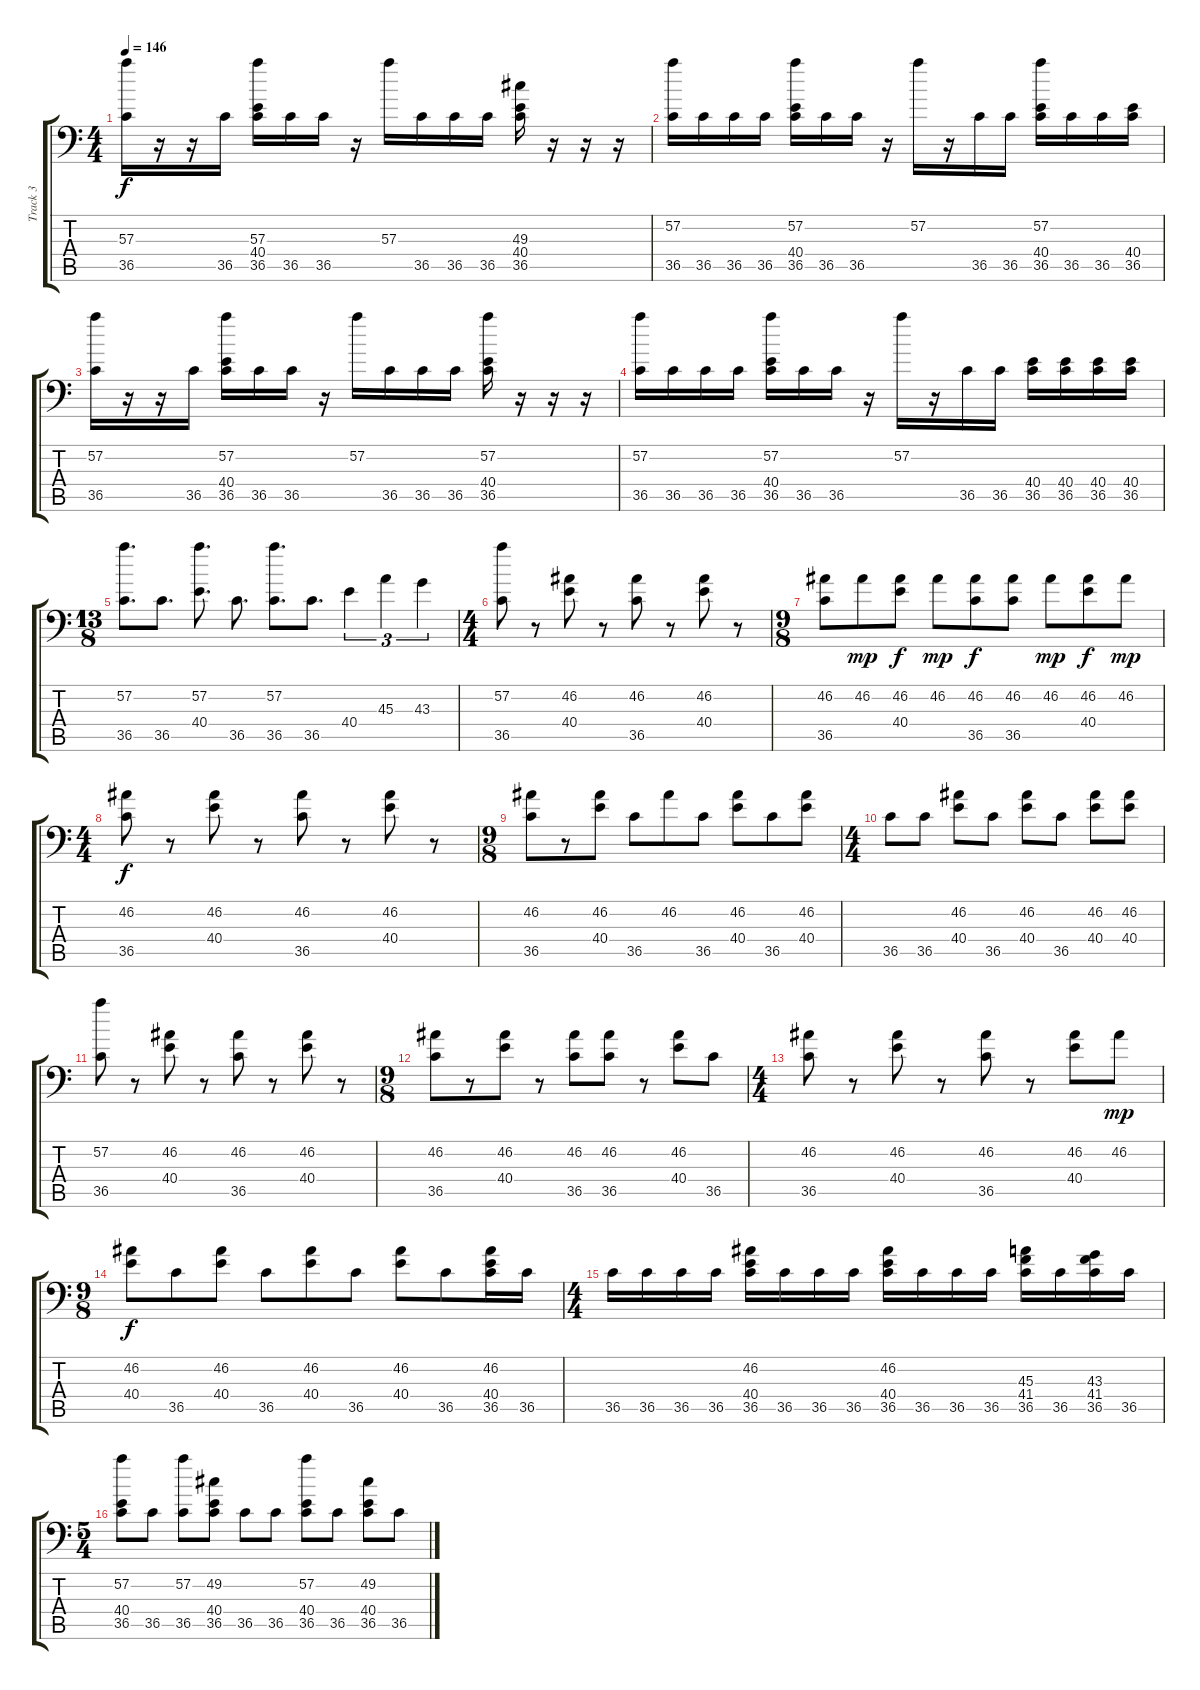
\track ("Track 3" "Track 3") {instrument acousticgrandpiano}
\staff {score tabs}
\tuning (C-1 C-1 C-1 C-1 C-1 C-1) {hide}
\ts (4 4)
\tempo 146
\clef f4
\ks c
(57.3 36.5).16{dy f} r.16 r.16 36.5.16 (57.3 40.4 36.5).16 36.5.16 36.5.16 r.16 57.3.16 36.5.16 36.5.16 36.5.16 (49.3 40.4 36.5).16 r.16 r.16 r.16 |
(57.2 36.5).16 36.5.16 36.5.16 36.5.16 (57.2 40.4 36.5).16 36.5.16 36.5.16 r.16 57.2.16 r.16 36.5.16 36.5.16 (57.2 40.4 36.5).16 36.5.16 36.5.16 (40.4 36.5).16 |
(57.2 36.5).16 r.16 r.16 36.5.16 (57.2 40.4 36.5).16 36.5.16 36.5.16 r.16 57.2.16 36.5.16 36.5.16 36.5.16 (57.2 40.4 36.5).16 r.16 r.16 r.16 |
(57.2 36.5).16 36.5.16 36.5.16 36.5.16 (57.2 40.4 36.5).16 36.5.16 36.5.16 r.16 57.2.16 r.16 36.5.16 36.5.16 (40.4 36.5).16 (40.4 36.5).16 (40.4 36.5).16 (40.4 36.5).16 |
\ts (13 8)
(57.2 36.5).8{d} 36.5.8{d} (57.2 40.4).8{d} 36.5.8{d} (57.2 36.5).8{d} 36.5.8{d} 40.4.4{tu (3 2)} 45.3.4{tu (3 2)} 43.3.4{tu (3 2)} |
\ts (4 4)
(57.2 36.5).8 r.8 (46.2 40.4).8 r.8 (46.2 36.5).8 r.8 (46.2 40.4).8 r.8 |
\ts (9 8)
(46.2 36.5).8 46.2.8{dy mp} (46.2 40.4).8{dy f} 46.2.8{dy mp} (46.2 36.5).8{dy f} (46.2 36.5).8 46.2.8{dy mp} (46.2 40.4).8{dy f} 46.2.8{dy mp} |
\ts (4 4)
(46.2 36.5).8{dy f} r.8 (46.2 40.4).8 r.8 (46.2 36.5).8 r.8 (46.2 40.4).8 r.8 |
\ts (9 8)
(46.2 36.5).8 r.8 (46.2 40.4).8 36.5.8 46.2.8 36.5.8 (46.2 40.4).8 36.5.8 (46.2 40.4).8 |
\ts (4 4)
36.5.8 36.5.8 (46.2 40.4).8 36.5.8 (46.2 40.4).8 36.5.8 (46.2 40.4).8 (46.2 40.4).8 |
(57.2 36.5).8 r.8 (46.2 40.4).8 r.8 (46.2 36.5).8 r.8 (46.2 40.4).8 r.8 |
\ts (9 8)
(46.2 36.5).8 r.8 (46.2 40.4).8 r.8 (46.2 36.5).8 (46.2 36.5).8 r.8 (46.2 40.4).8 36.5.8 |
\ts (4 4)
(46.2 36.5).8 r.8 (46.2 40.4).8 r.8 (46.2 36.5).8 r.8 (46.2 40.4).8 46.2.8{dy mp} |
\ts (9 8)
(46.2 40.4).8{dy f} 36.5.8 (46.2 40.4).8 36.5.8 (46.2 40.4).8 36.5.8 (46.2 40.4).8 36.5.8 (46.2 40.4 36.5).16 36.5.16 |
\ts (4 4)
36.5.16 36.5.16 36.5.16 36.5.16 (46.2 40.4 36.5).16 36.5.16 36.5.16 36.5.16 (46.2 40.4 36.5).16 36.5.16 36.5.16 36.5.16 (45.3 41.4 36.5).16 36.5.16 (43.3 41.4 36.5).16 36.5.16 |
\ts (5 4)
(57.2 40.4 36.5).8 36.5.8 (57.2 36.5).8 (49.2 40.4 36.5).8 36.5.8 36.5.8 (57.2 40.4 36.5).8 36.5.8 (49.2 40.4 36.5).8 36.5.8
